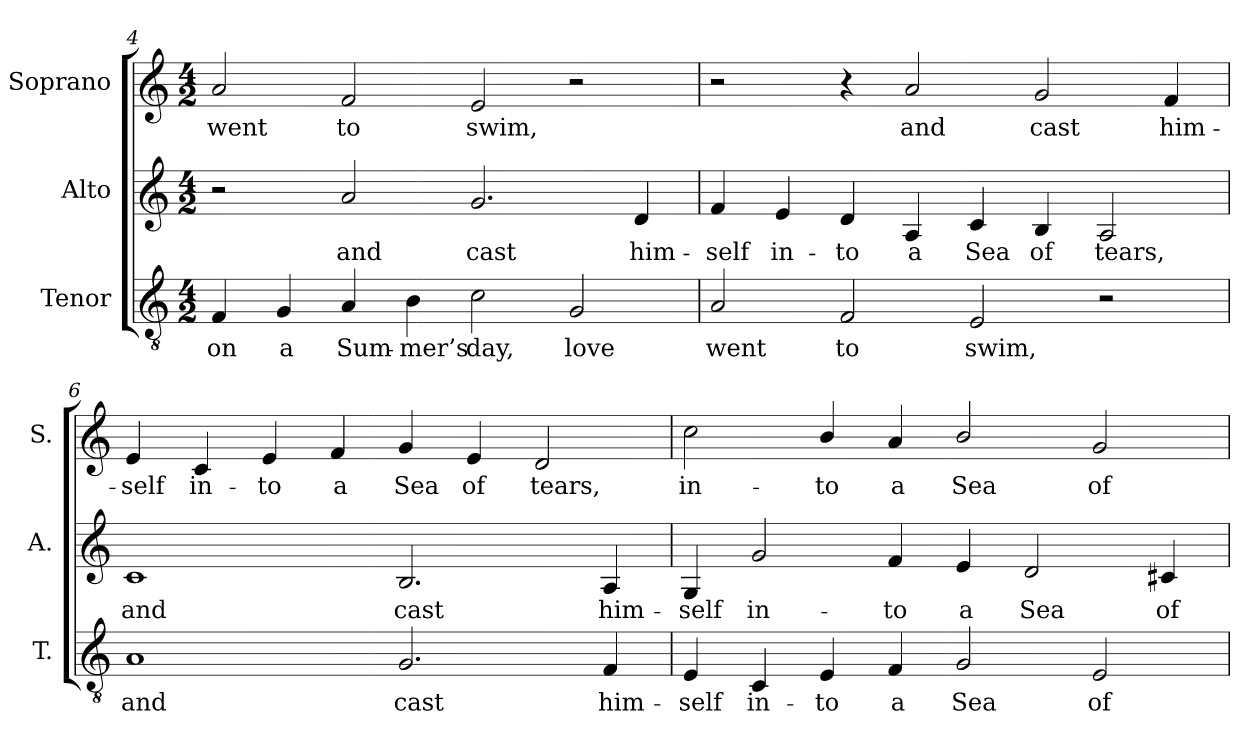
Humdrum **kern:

**kern	**text	**kern	**text	**kern	**text
*part3	*part3	*part2	*part2	*part1	*part1
*staff3	*staff3	*staff2	*staff2	*staff1	*staff1
*I"Tenor	*	*I"Alto	*	*I"Soprano	*
*I'T.	*	*I'A.	*	*I'S.	*
*clefGv2	*	*clefG2	*	*clefG2	*
*ITrd7c12	*	*	*	*	*
*k[]	*	*k[]	*	*k[]	*
*C:	*	*C:	*	*C:	*
*M4/2	*	*M4/2	*	*M4/2	*
=4	=4	=4	=4	=4	=4
!	!LO:LY:b:color=#000000	!	!	!	!
!	!	!	!	!	!LO:LY:b:color=#000000
4FFi/	-on	2r	.	2ai/	went
!	!LO:LY:b:color=#000000	!	!	!	!
4GGi/	a	.	.	.	.
!	!LO:LY:b:color=#000000	!	!	!	!
!	!	!	!LO:LY:b:color=#000000	!	!
!	!	!	!	!	!LO:LY:b:color=#000000
4AAi/	Sum-	2ai/	and	2fi/	to
!	!LO:LY:b:color=#000000	!	!	!	!
4BBi\	-mer’s	.	.	.	.
!	!LO:LY:b:color=#000000	!	!	!	!
!	!	!	!LO:LY:b:color=#000000	!	!
!	!	!	!	!	!LO:LY:b:color=#000000
2Ci\	day,	2.gi/	cast	2ei/	swim,
!	!LO:LY:b:color=#000000	!	!	!	!
2GGi/	love	.	.	2r	.
!	!	!	!LO:LY:b:color=#000000	!	!
.	.	4di/	him-	.	.
=5	=5	=5	=5	=5	=5
!	!LO:LY:b:color=#000000	!	!	!	!
!	!	!	!LO:LY:b:color=#000000	!	!
2AAi/	went	4fi/	-self	2r	.
!	!	!	!LO:LY:b:color=#000000	!	!
.	.	4ei/	in-	.	.
!	!LO:LY:b:color=#000000	!	!	!	!
!	!	!	!LO:LY:b:color=#000000	!	!
2FFi/	to	4di/	-to	4r	.
!	!	!	!LO:LY:b:color=#000000	!	!
!	!	!	!	!	!LO:LY:b:color=#000000
.	.	4Ai/	a	2ai/	and
!	!LO:LY:b:color=#000000	!	!	!	!
!	!	!	!LO:LY:b:color=#000000	!	!
2EEi/	swim,	4ci/	Sea	.	.
!	!	!	!LO:LY:b:color=#000000	!	!
!	!	!	!	!	!LO:LY:b:color=#000000
.	.	4Bi/	of	2gi/	cast
!	!	!	!LO:LY:b:color=#000000	!	!
2r	.	2Ai/	tears,	.	.
!	!	!	!	!	!LO:LY:b:color=#000000
.	.	.	.	4fi/	him-
!!LO:LB:g=z
=6	=6	=6	=6	=6	=6
!	!LO:LY:b:color=#000000	!	!	!	!
!	!	!	!LO:LY:b:color=#000000	!	!
!	!	!	!	!	!LO:LY:b:color=#000000
1AAi	and	1ci	and	4ei/	-self
!	!	!	!	!	!LO:LY:b:color=#000000
.	.	.	.	4ci/	in-
!	!	!	!	!	!LO:LY:b:color=#000000
.	.	.	.	4ei/	-to
!	!	!	!	!	!LO:LY:b:color=#000000
.	.	.	.	4fi/	a
!	!LO:LY:b:color=#000000	!	!	!	!
!	!	!	!LO:LY:b:color=#000000	!	!
!	!	!	!	!	!LO:LY:b:color=#000000
2.GGi/	cast	2.Bi/	cast	4gi/	Sea
!	!	!	!	!	!LO:LY:b:color=#000000
.	.	.	.	4ei/	of
!	!	!	!	!	!LO:LY:b:color=#000000
.	.	.	.	2di/	tears,
!	!LO:LY:b:color=#000000	!	!	!	!
!	!	!	!LO:LY:b:color=#000000	!	!
4FFi/	him-	4Ai/	him-	.	.
=7	=7	=7	=7	=7	=7
!	!LO:LY:b:color=#000000	!	!	!	!
!	!	!	!LO:LY:b:color=#000000	!	!
!	!	!	!	!	!LO:LY:b:color=#000000
4EEi/	-self	4Gi/	-self	2cci\	in-
!	!LO:LY:b:color=#000000	!	!	!	!
!	!	!	!LO:LY:b:color=#000000	!	!
4CCi/	in-	2gi/	in-	.	.
!	!LO:LY:b:color=#000000	!	!	!	!
!	!	!	!	!	!LO:LY:b:color=#000000
4EEi/	-to	.	.	4bi/	-to
!	!LO:LY:b:color=#000000	!	!	!	!
!	!	!	!LO:LY:b:color=#000000	!	!
!	!	!	!	!	!LO:LY:b:color=#000000
4FFi/	a	4fi/	-to	4ai/	a
!	!LO:LY:b:color=#000000	!	!	!	!
!	!	!	!LO:LY:b:color=#000000	!	!
!	!	!	!	!	!LO:LY:b:color=#000000
2GGi/	Sea	4ei/	a	2bi/	Sea
!	!	!	!LO:LY:b:color=#000000	!	!
.	.	2di/	Sea	.	.
!	!LO:LY:b:color=#000000	!	!	!	!
!	!	!	!	!	!LO:LY:b:color=#000000
2EEi/	of	.	.	2gi/	of
!	!	!	!LO:LY:b:color=#000000	!	!
.	.	4c#Xi/	of	.	.
=	=	=	=	=	=
*-	*-	*-	*-	*-	*-
